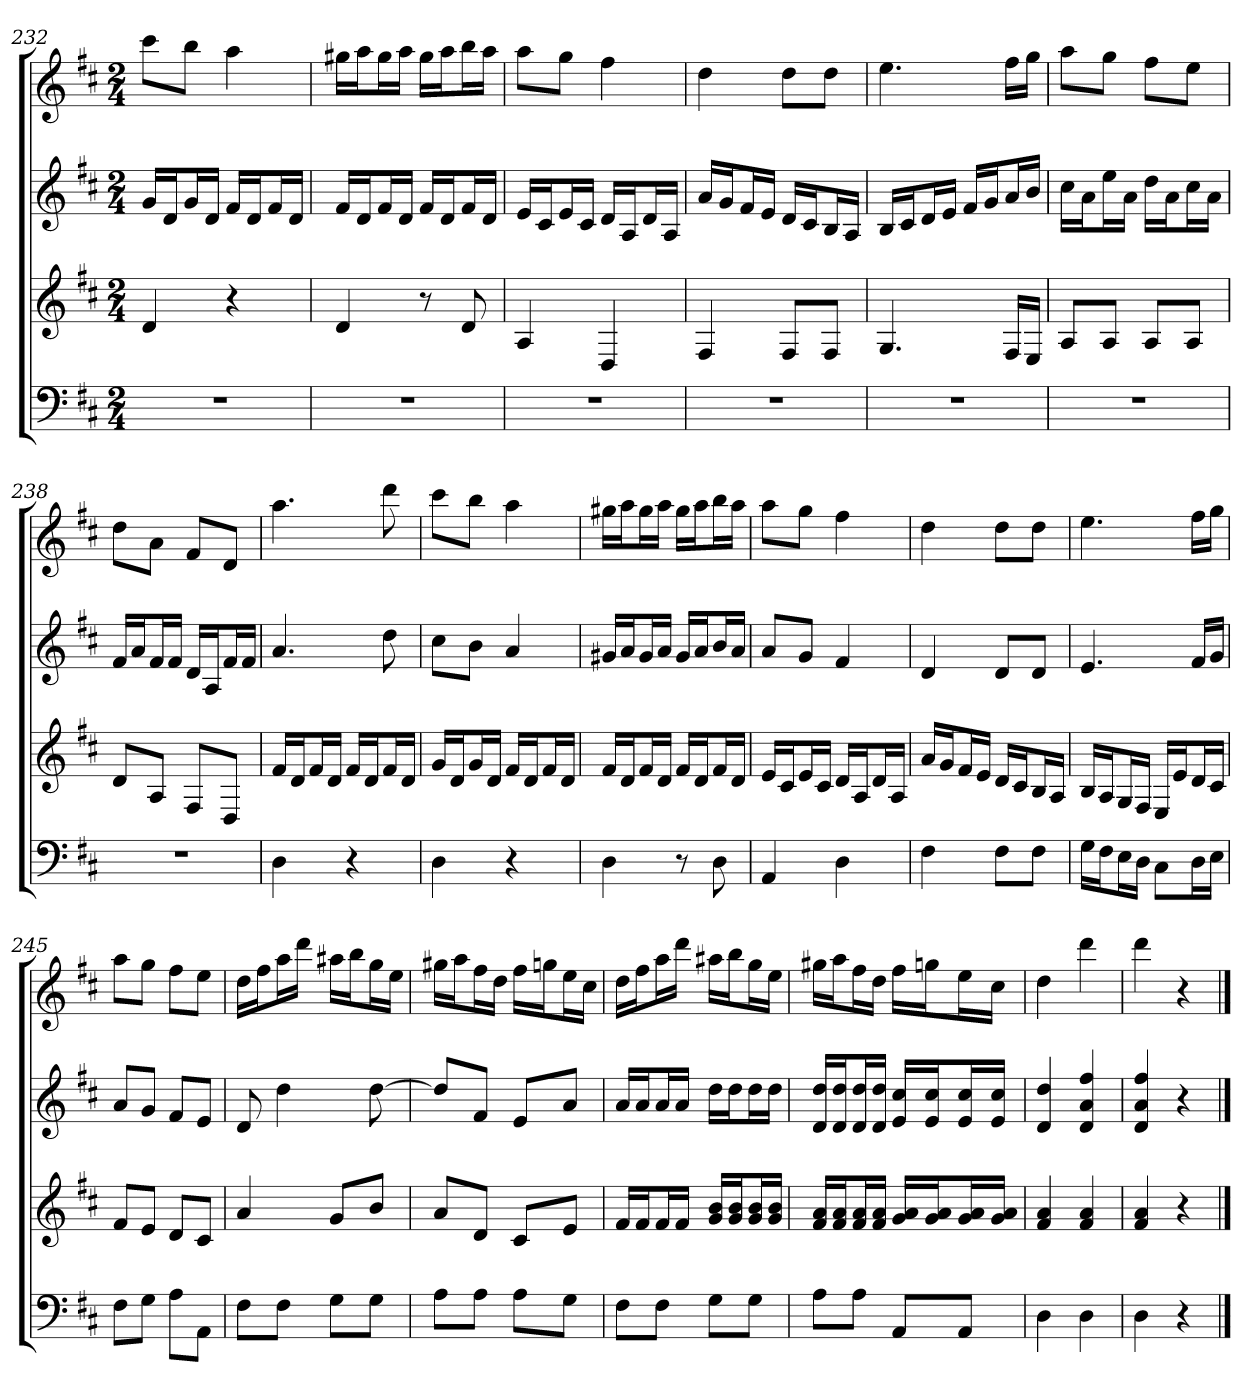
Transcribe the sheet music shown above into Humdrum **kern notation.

**kern	**kern	**kern	**kern
*part4	*part3	*part2	*part1
*staff4	*staff3	*staff2	*staff1
*k[f#c#]	*k[f#c#]	*k[f#c#]	*k[f#c#]
*D:	*D:	*D:	*D:
*M2/4	*M2/4	*M2/4	*M2/4
=232	=232	=232	=232
2r	4d	16gLL	8ccc#L
.	.	16dJ	.
.	.	16gL	8bbJ
.	.	16dJJ	.
.	4r	16f#LL	4aa
.	.	16dJ	.
.	.	16f#L	.
.	.	16dJJ	.
=233	=233	=233	=233
2r	4d	16f#LL	16gg#XLL
.	.	16dJ	16aaJ
.	.	16f#L	16gg#L
.	.	16dJJ	16aaJJ
.	8r	16f#LL	16gg#LL
.	.	16dJ	16aaJ
.	8d	16f#L	16bbL
.	.	16dJJ	16aaJJ
=234	=234	=234	=234
2r	4A	16eLL	8aaL
.	.	16c#J	.
.	.	16eL	8ggJ
.	.	16c#JJ	.
.	4D	16dLL	4ff#
.	.	16AJ	.
.	.	16dL	.
.	.	16AJJ	.
=235	=235	=235	=235
2r	4F#	16aLL	4dd
.	.	16gJ	.
.	.	16f#L	.
.	.	16eJJ	.
.	8F#L	16dLL	8ddL
.	.	16c#J	.
.	8F#J	16BL	8ddJ
.	.	16AJJ	.
=236	=236	=236	=236
2r	4.G	16BLL	4.ee
.	.	16c#J	.
.	.	16dL	.
.	.	16eJJ	.
.	.	16f#LL	.
.	.	16gJ	.
.	16F#LL	16aL	16ff#LL
.	16EJJ	16bJJ	16ggJJ
=237	=237	=237	=237
2r	8AL	16cc#LL	8aaL
.	.	16aJ	.
.	8AJ	16eeL	8ggJ
.	.	16aJJ	.
.	8AL	16ddLL	8ff#L
.	.	16aJ	.
.	8AJ	16cc#L	8eeJ
.	.	16aJJ	.
=238	=238	=238	=238
2r	8dL	16f#LL	8ddL
.	.	16aJ	.
.	8AJ	16f#L	8aJ
.	.	16f#JJ	.
.	8F#L	16dLL	8f#L
.	.	16AJ	.
.	8DJ	16f#L	8dJ
.	.	16f#JJ	.
=239	=239	=239	=239
4D	16f#LL	4.a	4.aa
.	16dJ	.	.
.	16f#L	.	.
.	16dJJ	.	.
4r	16f#LL	.	.
.	16dJ	.	.
.	16f#L	8dd	8ddd
.	16dJJ	.	.
=240	=240	=240	=240
4D	16gLL	8cc#L	8ccc#L
.	16dJ	.	.
.	16gL	8bJ	8bbJ
.	16dJJ	.	.
4r	16f#LL	4a	4aa
.	16dJ	.	.
.	16f#L	.	.
.	16dJJ	.	.
=241	=241	=241	=241
4D	16f#LL	16g#XLL	16gg#XLL
.	16dJ	16aJ	16aaJ
.	16f#L	16g#L	16gg#L
.	16dJJ	16aJJ	16aaJJ
8r	16f#LL	16g#LL	16gg#LL
.	16dJ	16aJ	16aaJ
8D	16f#L	16bL	16bbL
.	16dJJ	16aJJ	16aaJJ
=242	=242	=242	=242
4AA	16eLL	8aL	8aaL
.	16c#J	.	.
.	16eL	8gJ	8ggJ
.	16c#JJ	.	.
4D	16dLL	4f#	4ff#
.	16AJ	.	.
.	16dL	.	.
.	16AJJ	.	.
=243	=243	=243	=243
4F#	16aLL	4d	4dd
.	16gJ	.	.
.	16f#L	.	.
.	16eJJ	.	.
8F#L	16dLL	8dL	8ddL
.	16c#J	.	.
8F#J	16BL	8dJ	8ddJ
.	16AJJ	.	.
=244	=244	=244	=244
16GLL	16BLL	4.e	4.ee
16F#J	16AJ	.	.
16EL	16GL	.	.
16DJJ	16F#JJ	.	.
8C#L	16ELL	.	.
.	16eJ	.	.
16DL	16dL	16f#LL	16ff#LL
16EJJ	16c#JJ	16gJJ	16ggJJ
=245	=245	=245	=245
8F#L	8f#L	8aL	8aaL
8GJ	8eJ	8gJ	8ggJ
8AL	8dL	8f#L	8ff#L
8AAJ	8c#J	8eJ	8eeJ
=246	=246	=246	=246
8F#L	4a	8d	16ddLL
.	.	.	16ff#J
8F#J	.	4dd	16aaL
.	.	.	16dddJJ
8GL	8gL	.	16aa#XLL
.	.	.	16bbJ
8GJ	8bJ	[8dd	16ggL
.	.	.	16eeJJ
=247	=247	=247	=247
8AL	8aL	8ddL]	16gg#XLL
.	.	.	16aaJ
8AJ	8dJ	8f#J	16ff#L
.	.	.	16ddJJ
8AL	8c#L	8eL	16ff#LL
.	.	.	16ggnJ
8GJ	8eJ	8aJ	16eeL
.	.	.	16cc#JJ
=248	=248	=248	=248
8F#L	16f#LL	16aLL	16ddLL
.	16f#J	16aJ	16ff#J
8F#J	16f#L	16aL	16aaL
.	16f#JJ	16aJJ	16dddJJ
8GL	16g 16bLL	16ddLL	16aa#XLL
.	16g 16bJ	16ddJ	16bbJ
8GJ	16g 16bL	16ddL	16ggL
.	16g 16bJJ	16ddJJ	16eeJJ
=249	=249	=249	=249
8AL	16f# 16aLL	16d 16ddLL	16gg#XLL
.	16f# 16aJ	16d 16ddJ	16aaJ
8AJ	16f# 16aL	16d 16ddL	16ff#L
.	16f# 16aJJ	16d 16ddJJ	16ddJJ
8AAL	16g 16aLL	16e 16cc#LL	16ff#LL
.	16g 16aJ	16e 16cc#J	16ggnJ
8AAJ	16g 16aL	16e 16cc#L	16eeL
.	16g 16aJJ	16e 16cc#JJ	16cc#JJ
=250	=250	=250	=250
4D	4f# 4a	4d 4dd	4dd
4D	4f# 4a	4d 4a 4ff#	4ddd
=251	=251	=251	=251
4D	4f# 4a	4d 4a 4ff#	4ddd
4r	4r	4r	4r
==	==	==	==
*-	*-	*-	*-
